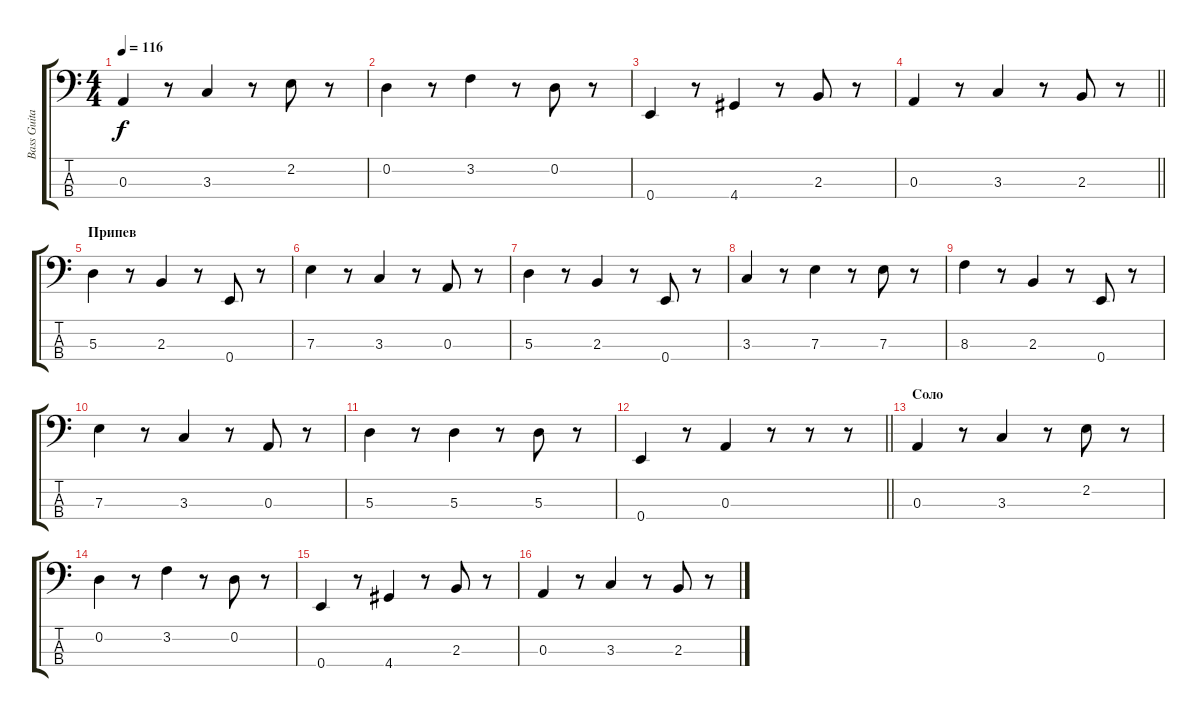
\track ("Bass Guitar" "Bass Guita") {instrument electricbassfinger}
\staff {score tabs}
\tuning (G2 D2 A1 E1) {hide}
\ts (4 4)
\tempo 116
\clef f4
\ks c
0.3.4{dy f} r.8 3.3.4 r.8 2.2.8 r.8 |
0.2.4 r.8 3.2.4 r.8 0.2.8 r.8 |
0.4.4 r.8 4.4.4 r.8 2.3.8 r.8 |
\barLineRight lightlight
0.3.4 r.8 3.3.4 r.8 2.3.8 r.8 |
\section ("" "Припев")
5.3.4 r.8 2.3.4 r.8 0.4.8 r.8 |
7.3.4 r.8 3.3.4 r.8 0.3.8 r.8 |
5.3.4 r.8 2.3.4 r.8 0.4.8 r.8 |
3.3.4 r.8 7.3.4 r.8 7.3.8 r.8 |
8.3.4 r.8 2.3.4 r.8 0.4.8 r.8 |
7.3.4 r.8 3.3.4 r.8 0.3.8 r.8 |
5.3.4 r.8 5.3.4 r.8 5.3.8 r.8 |
\barLineRight lightlight
0.4.4 r.8 0.3.4 r.8 r.8 r.8 |
\section ("" "Соло")
0.3.4 r.8 3.3.4 r.8 2.2.8 r.8 |
0.2.4 r.8 3.2.4 r.8 0.2.8 r.8 |
0.4.4 r.8 4.4.4 r.8 2.3.8 r.8 |
0.3.4 r.8 3.3.4 r.8 2.3.8 r.8
